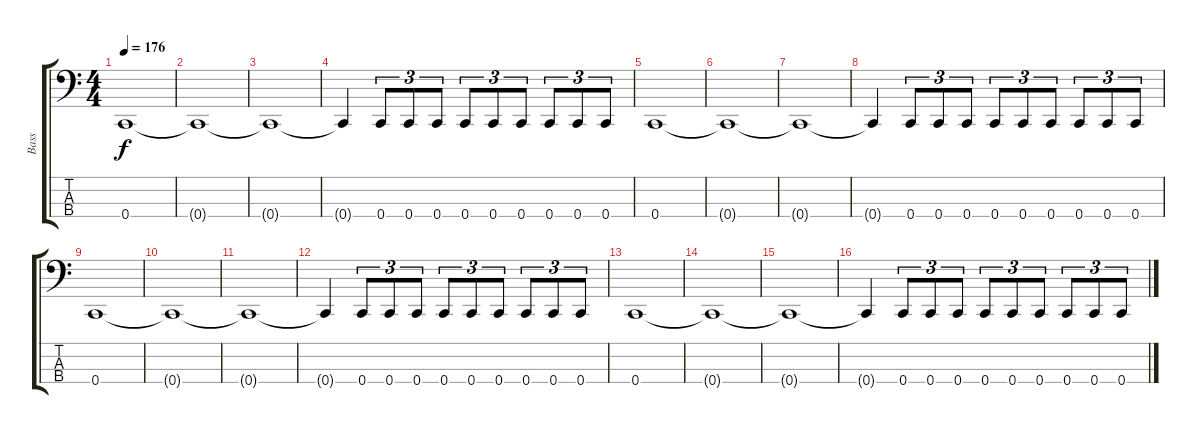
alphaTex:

\track ("Bass" "Bass") {instrument electricbasspick}
\staff {score tabs}
\tuning (F2 C2 G1 C1) {hide}
\ts (4 4)
\tempo 176
\clef f4
\ks c
0.4.1{dy f} |
0.4{t}.1 |
0.4{t}.1 |
0.4{t}.4 0.4.8{tu (3 2)} 0.4.8{tu (3 2)} 0.4.8{tu (3 2)} 0.4.8{tu (3 2)} 0.4.8{tu (3 2)} 0.4.8{tu (3 2)} 0.4.8{tu (3 2)} 0.4.8{tu (3 2)} 0.4.8{tu (3 2)} |
0.4.1 |
0.4{t}.1 |
0.4{t}.1 |
0.4{t}.4 0.4.8{tu (3 2)} 0.4.8{tu (3 2)} 0.4.8{tu (3 2)} 0.4.8{tu (3 2)} 0.4.8{tu (3 2)} 0.4.8{tu (3 2)} 0.4.8{tu (3 2)} 0.4.8{tu (3 2)} 0.4.8{tu (3 2)} |
0.4.1 |
0.4{t}.1 |
0.4{t}.1 |
0.4{t}.4 0.4.8{tu (3 2)} 0.4.8{tu (3 2)} 0.4.8{tu (3 2)} 0.4.8{tu (3 2)} 0.4.8{tu (3 2)} 0.4.8{tu (3 2)} 0.4.8{tu (3 2)} 0.4.8{tu (3 2)} 0.4.8{tu (3 2)} |
0.4.1 |
0.4{t}.1 |
0.4{t}.1 |
0.4{t}.4 0.4.8{tu (3 2)} 0.4.8{tu (3 2)} 0.4.8{tu (3 2)} 0.4.8{tu (3 2)} 0.4.8{tu (3 2)} 0.4.8{tu (3 2)} 0.4.8{tu (3 2)} 0.4.8{tu (3 2)} 0.4.8{tu (3 2)}
